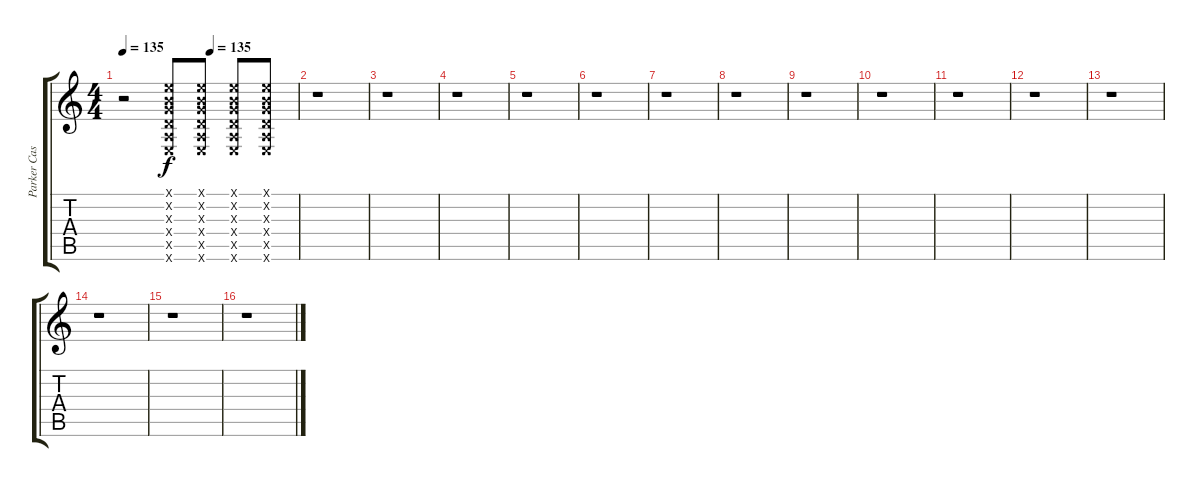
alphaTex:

\track ("Parker Case" "Parker Cas") {instrument acousticguitarsteel}
\staff {score tabs}
\tuning (E4 B3 G3 D3 A2 E2) {hide}
\ts (4 4)
\tempo 135
\tempo (135 0.5)
\clef g2
\ks c
r.2{dy f} (0.1{x} 0.2{x} 0.3{x} 0.4{x} 0.5{x} 0.6{x}).8 (0.1{x} 0.2{x} 0.3{x} 0.4{x} 0.5{x} 0.6{x}).8 (0.1{x} 0.2{x} 0.3{x} 0.4{x} 0.5{x} 0.6{x}).8 (0.1{x} 0.2{x} 0.3{x} 0.4{x} 0.5{x} 0.6{x}).8 |
r.1 |
r.1 |
r.1 |
r.1 |
r.1 |
r.1 |
r.1 |
r.1 |
r.1 |
r.1 |
r.1 |
r.1 |
r.1 |
r.1 |
r.1
